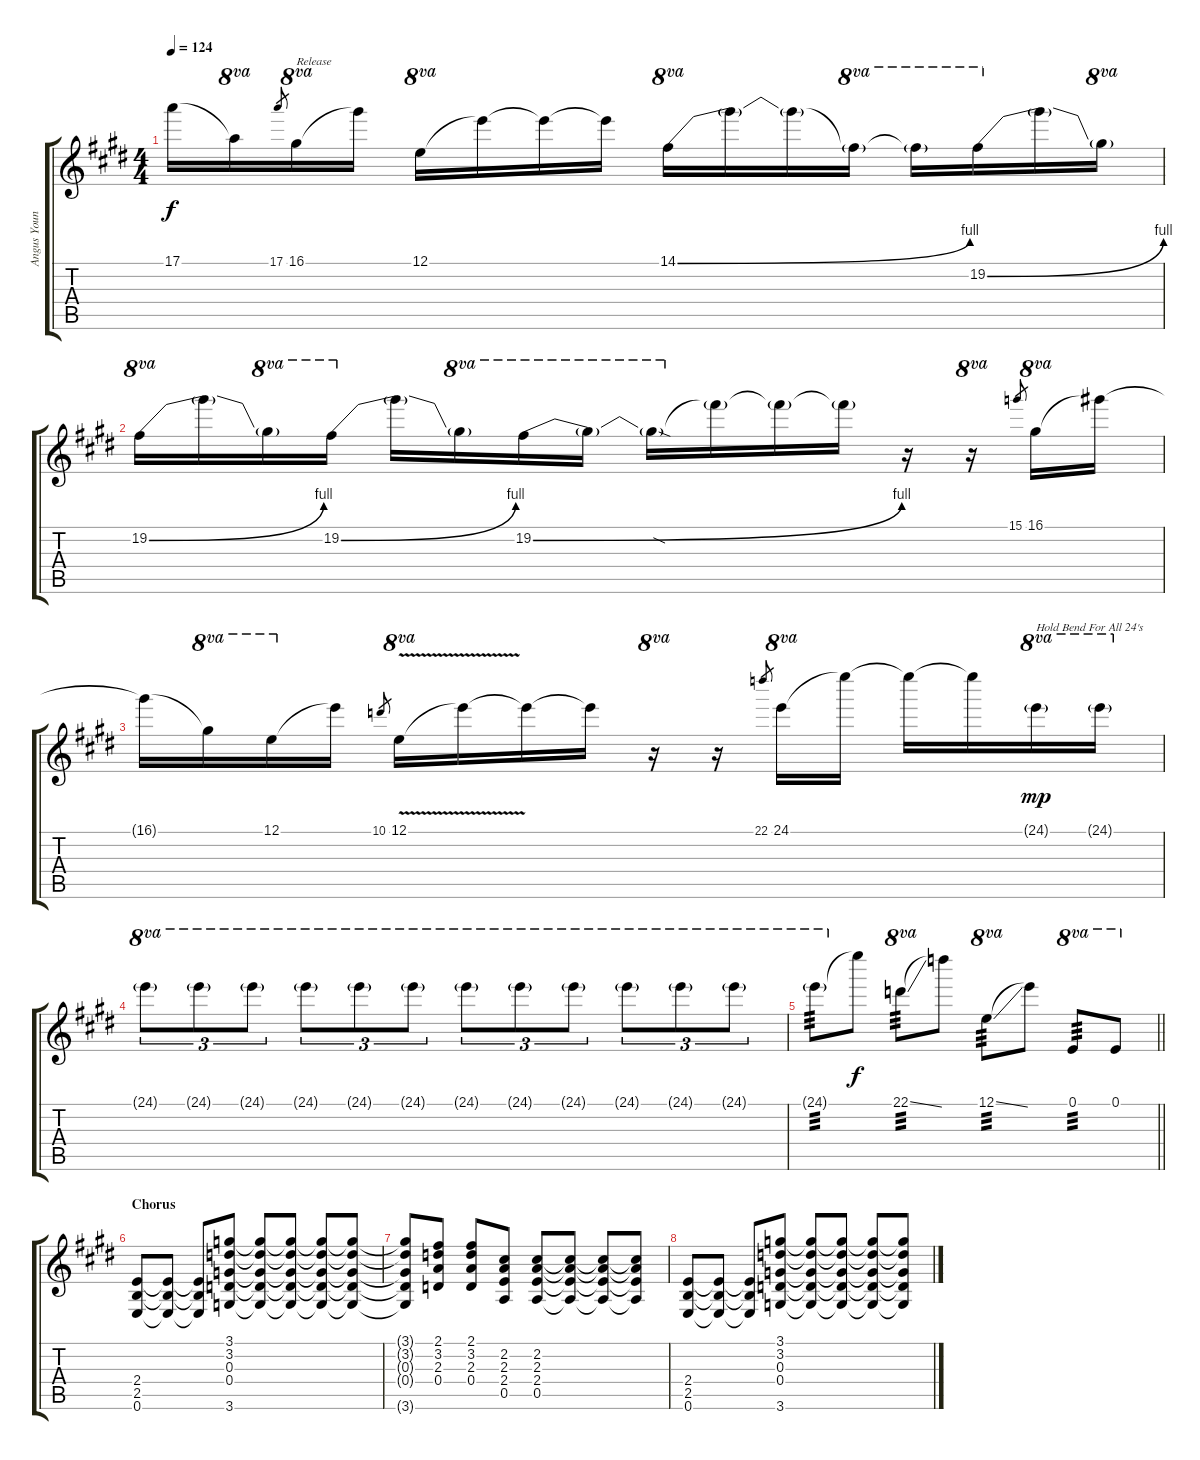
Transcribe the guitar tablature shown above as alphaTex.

\track ("Angus Young (Lead Guitar)" "Angus Youn") {instrument overdrivenguitar}
\staff {score tabs}
\tuning (E4 B3 G3 D3 A2 E2) {hide}
\ts (4 4)
\tempo 124
\clef g2
\ks e
17.1{t}.16{dy f} 17.1{t}.16{ot 8va} 17.1.8{gr} 16.1.16{ot 8va txt "Release"} 16.1{t}.16 12.1.16{ot 8va} 12.1{t}.16 12.1{t}.16 12.1{t}.16 14.1{be (bend 0 0 60 4)}.16{ot 8va} 14.1{t}.16 14.1{t}.16 14.1{t}.16{ot 8va} 14.1{t}.16{ot 8va} 19.2{be (bend 0 0 60 4)}.16{ot 8va} 19.2{t}.16 19.2{t}.16{ot 8va} |
19.2{be (bend 0 0 60 4)}.16{ot 8va} 19.2{t}.16 19.2{t}.16{ot 8va} 19.2{be (bend 0 0 60 4)}.16{ot 8va} 19.2{t}.16 19.2{t}.16{ot 8va} 19.2{be (bend 0 0 60 4)}.16{ot 8va} 19.2{t}.16{ot 8va} 19.2{sod t}.16{ot 8va} 19.2{t}.16 19.2{t}.16 19.2{t}.16 r.16 r.16{ot 8va} 15.1.8{gr} 16.1.16{ot 8va} 16.1{t}.16 |
16.1{t}.16 16.1{t}.16{ot 8va} 12.1.16{ot 8va} 12.1{t}.16 10.1.8{gr} 12.1{v}.16{ot 8va} 12.1{t}.16 12.1{t}.16 12.1{t}.16 r.16{ot 8va} r.16 22.1.8{gr} 24.1.16{ot 8va} 24.1{t}.16 24.1{t}.16 24.1{t}.16 24.1{g}.16{ot 8va txt "Hold Bend For All 24's" dy mp} 24.1{g}.16{ot 8va} |
24.1{g}.8{tu (3 2) ot 8va} 24.1{g}.8{tu (3 2) ot 8va} 24.1{g}.8{tu (3 2) ot 8va} 24.1{g}.8{tu (3 2) ot 8va} 24.1{g}.8{tu (3 2) ot 8va} 24.1{g}.8{tu (3 2) ot 8va} 24.1{g}.8{tu (3 2) ot 8va} 24.1{g}.8{tu (3 2) ot 8va} 24.1{g}.8{tu (3 2) ot 8va} 24.1{g}.8{tu (3 2) ot 8va} 24.1{g}.8{tu (3 2) ot 8va} 24.1{g}.8{tu (3 2) ot 8va} |
\barLineRight lightlight
24.1{g}.8{ot 8va tp 3} 24.1{t}.8{dy f} 22.1{ss}.8{ot 8va tp 3} 22.1{t}.8 12.1{ss}.8{ot 8va tp 3} 12.1{t}.8 0.1.8{ot 8va tp 3} 0.1.8{ot 8va} |
\section ("" "Chorus")
(2.4 2.5 0.6).8 (2.4{t} 2.5{t} 0.6{t}).8 (2.4{t} 2.5{t} 0.6{t}).8 (3.1 3.2 0.3 0.4 3.6).8 (3.1{t} 3.2{t} 0.3{t} 0.4{t} 3.6{t}).8 (3.1{t} 3.2{t} 0.3{t} 0.4{t} 3.6{t}).8 (3.1{t} 3.2{t} 0.3{t} 0.4{t} 3.6{t}).8 (3.1{t} 3.2{t} 0.3{t} 0.4{t} 3.6{t}).8 |
(3.1{t} 3.2{t} 0.3{t} 0.4{t} 3.6{t}).8 (2.1 3.2 2.3 0.4).8 (2.1 3.2 2.3 0.4).8 (2.2 2.3 2.4 0.5).8 (2.2 2.3 2.4 0.5).8 (2.2{t} 2.3{t} 2.4{t} 0.5{t}).8 (2.2{t} 2.3{t} 2.4{t} 0.5{t}).8 (2.2{t} 2.3{t} 2.4{t} 0.5{t}).8 |
(2.4 2.5 0.6).8 (2.4{t} 2.5{t} 0.6{t}).8 (2.4{t} 2.5{t} 0.6{t}).8 (3.1 3.2 0.3 0.4 3.6).8 (3.1{t} 3.2{t} 0.3{t} 0.4{t} 3.6{t}).8 (3.1{t} 3.2{t} 0.3{t} 0.4{t} 3.6{t}).8 (3.1{t} 3.2{t} 0.3{t} 0.4{t} 3.6{t}).8 (3.1{t} 3.2{t} 0.3{t} 0.4{t} 3.6{t}).8
